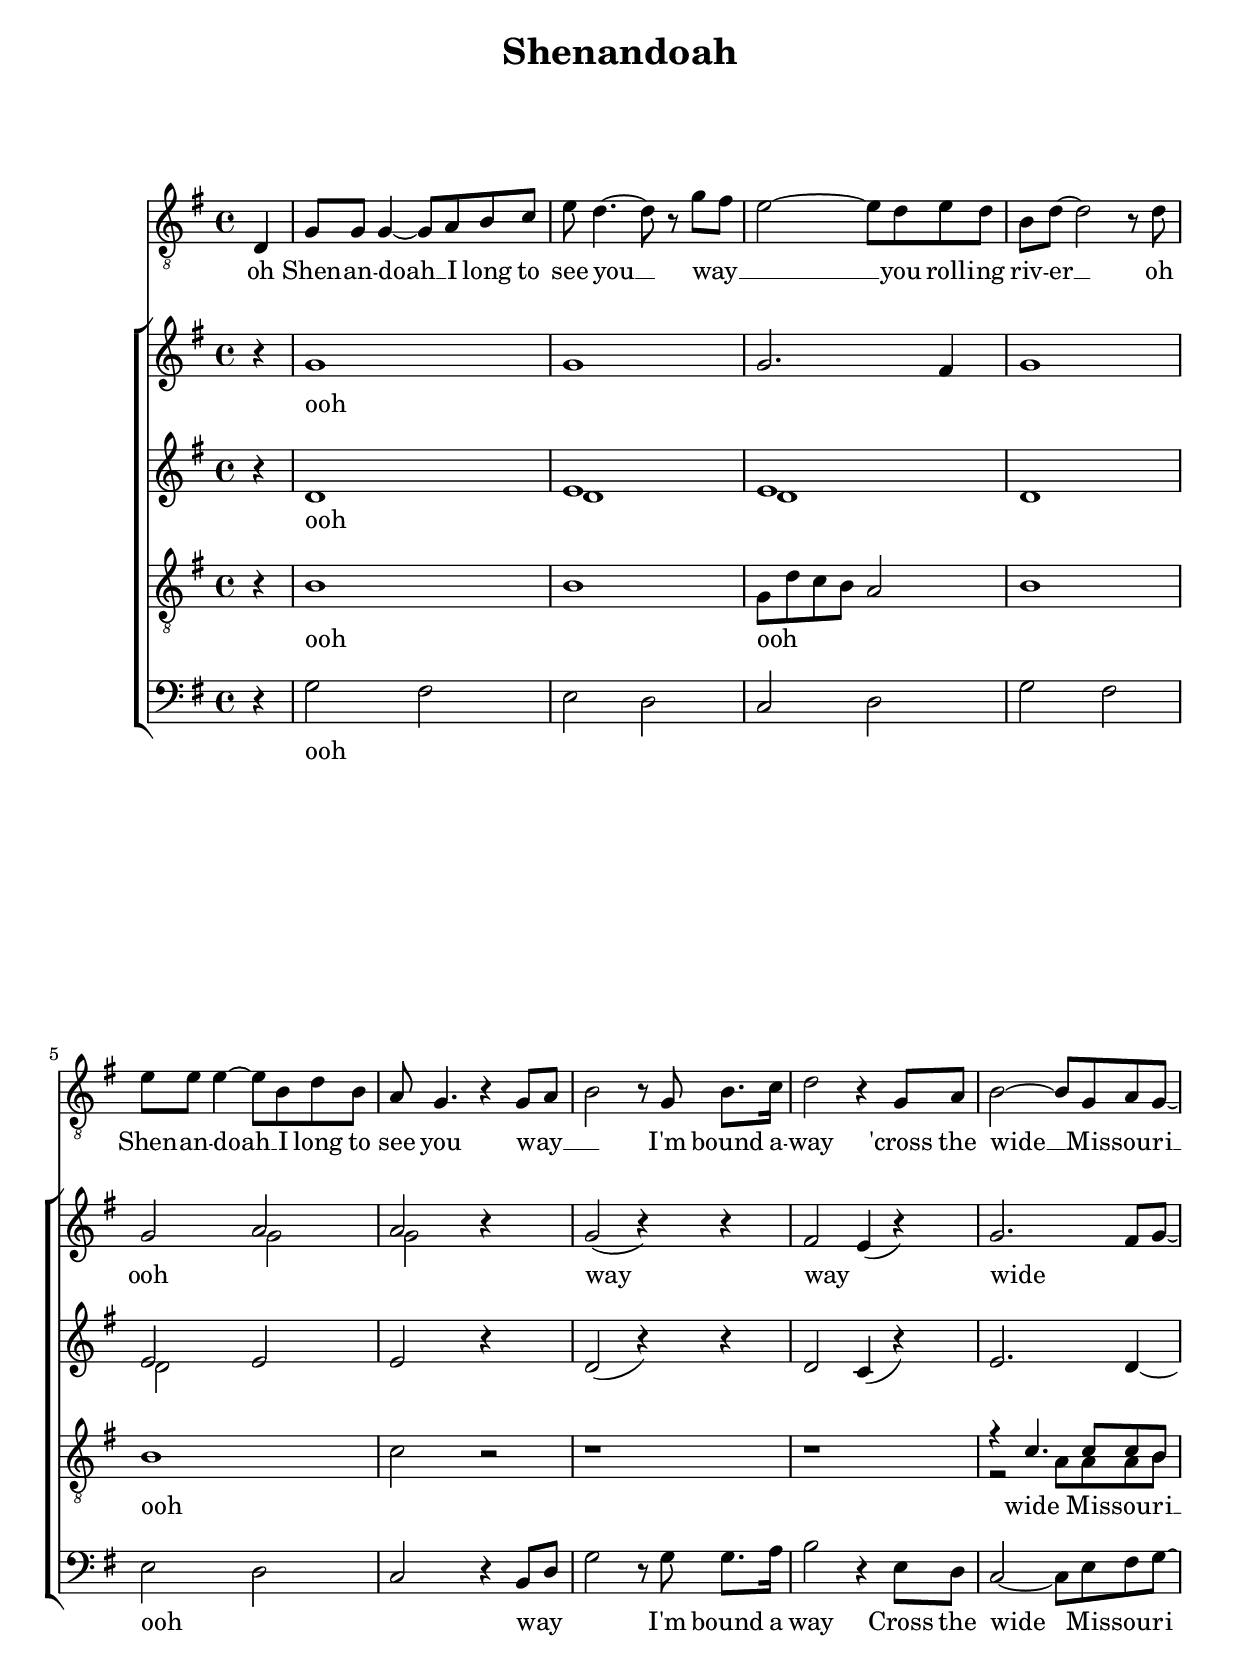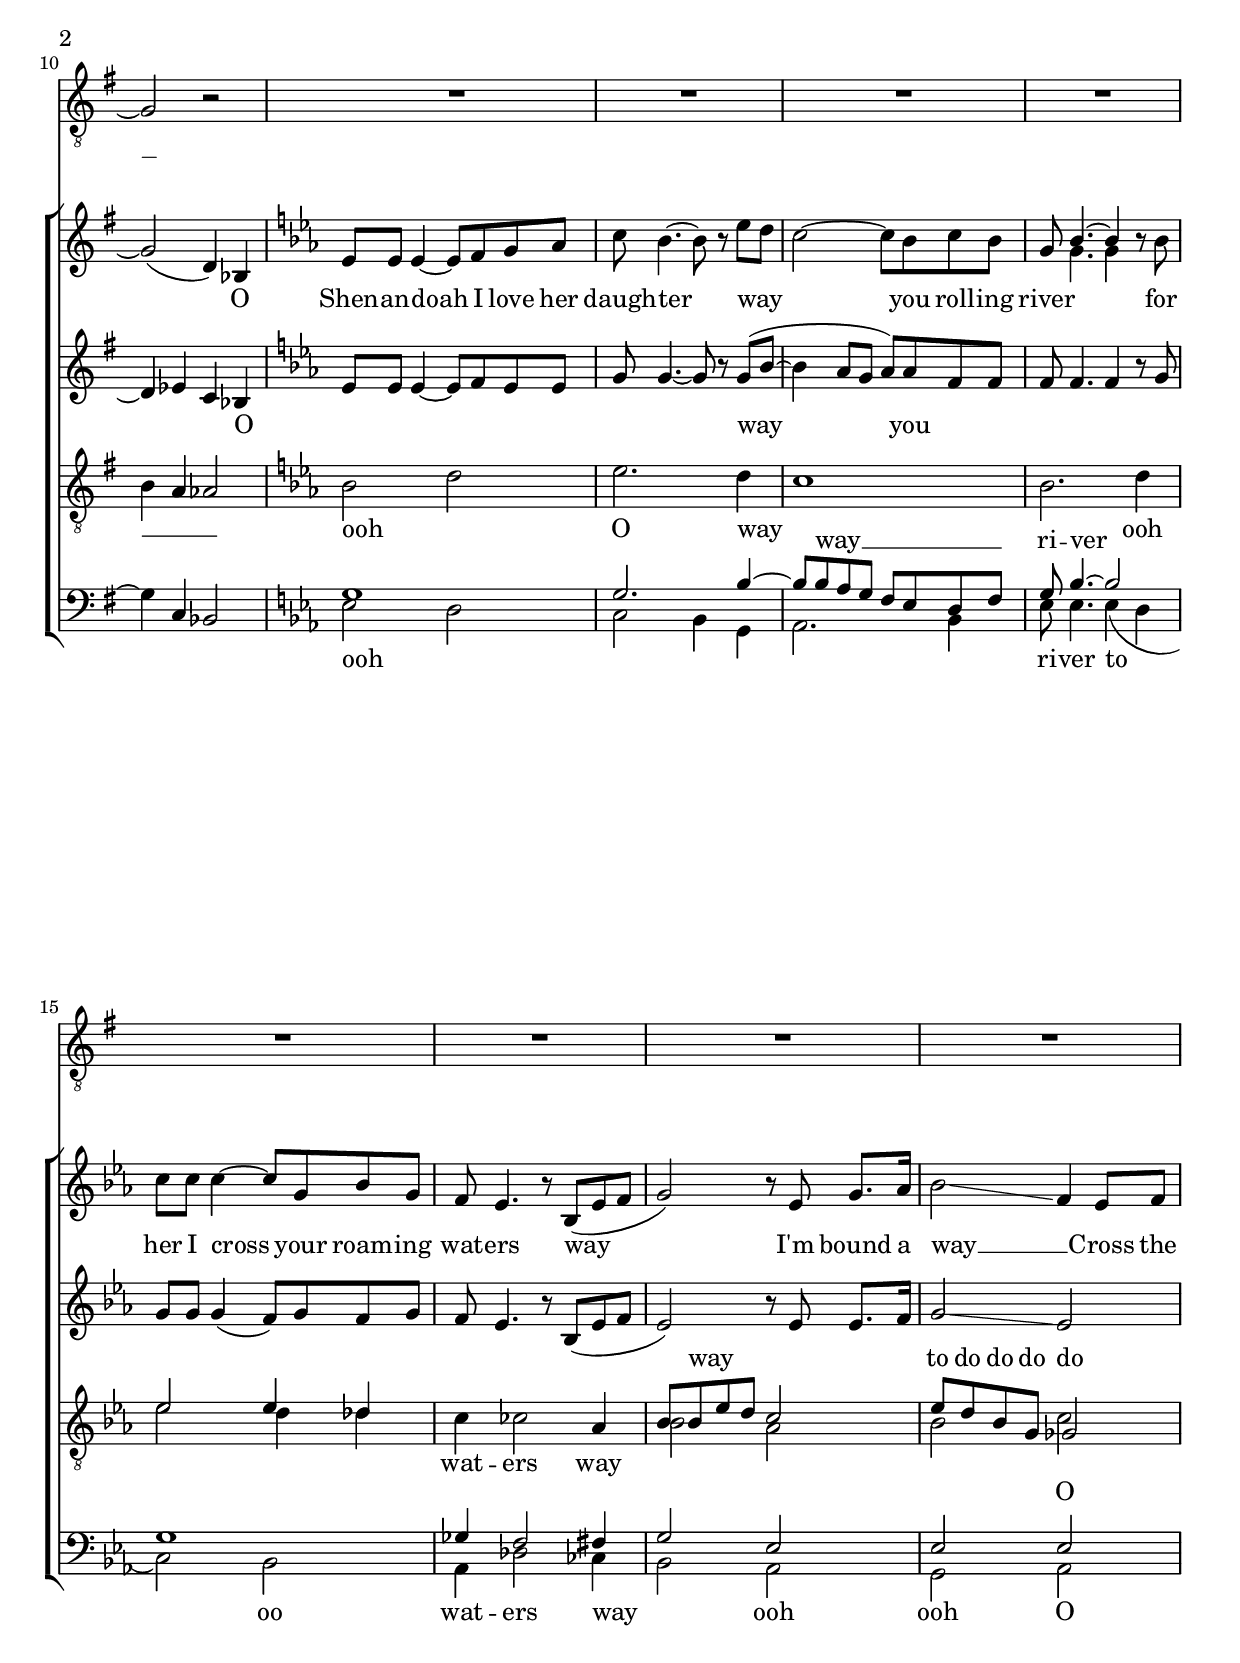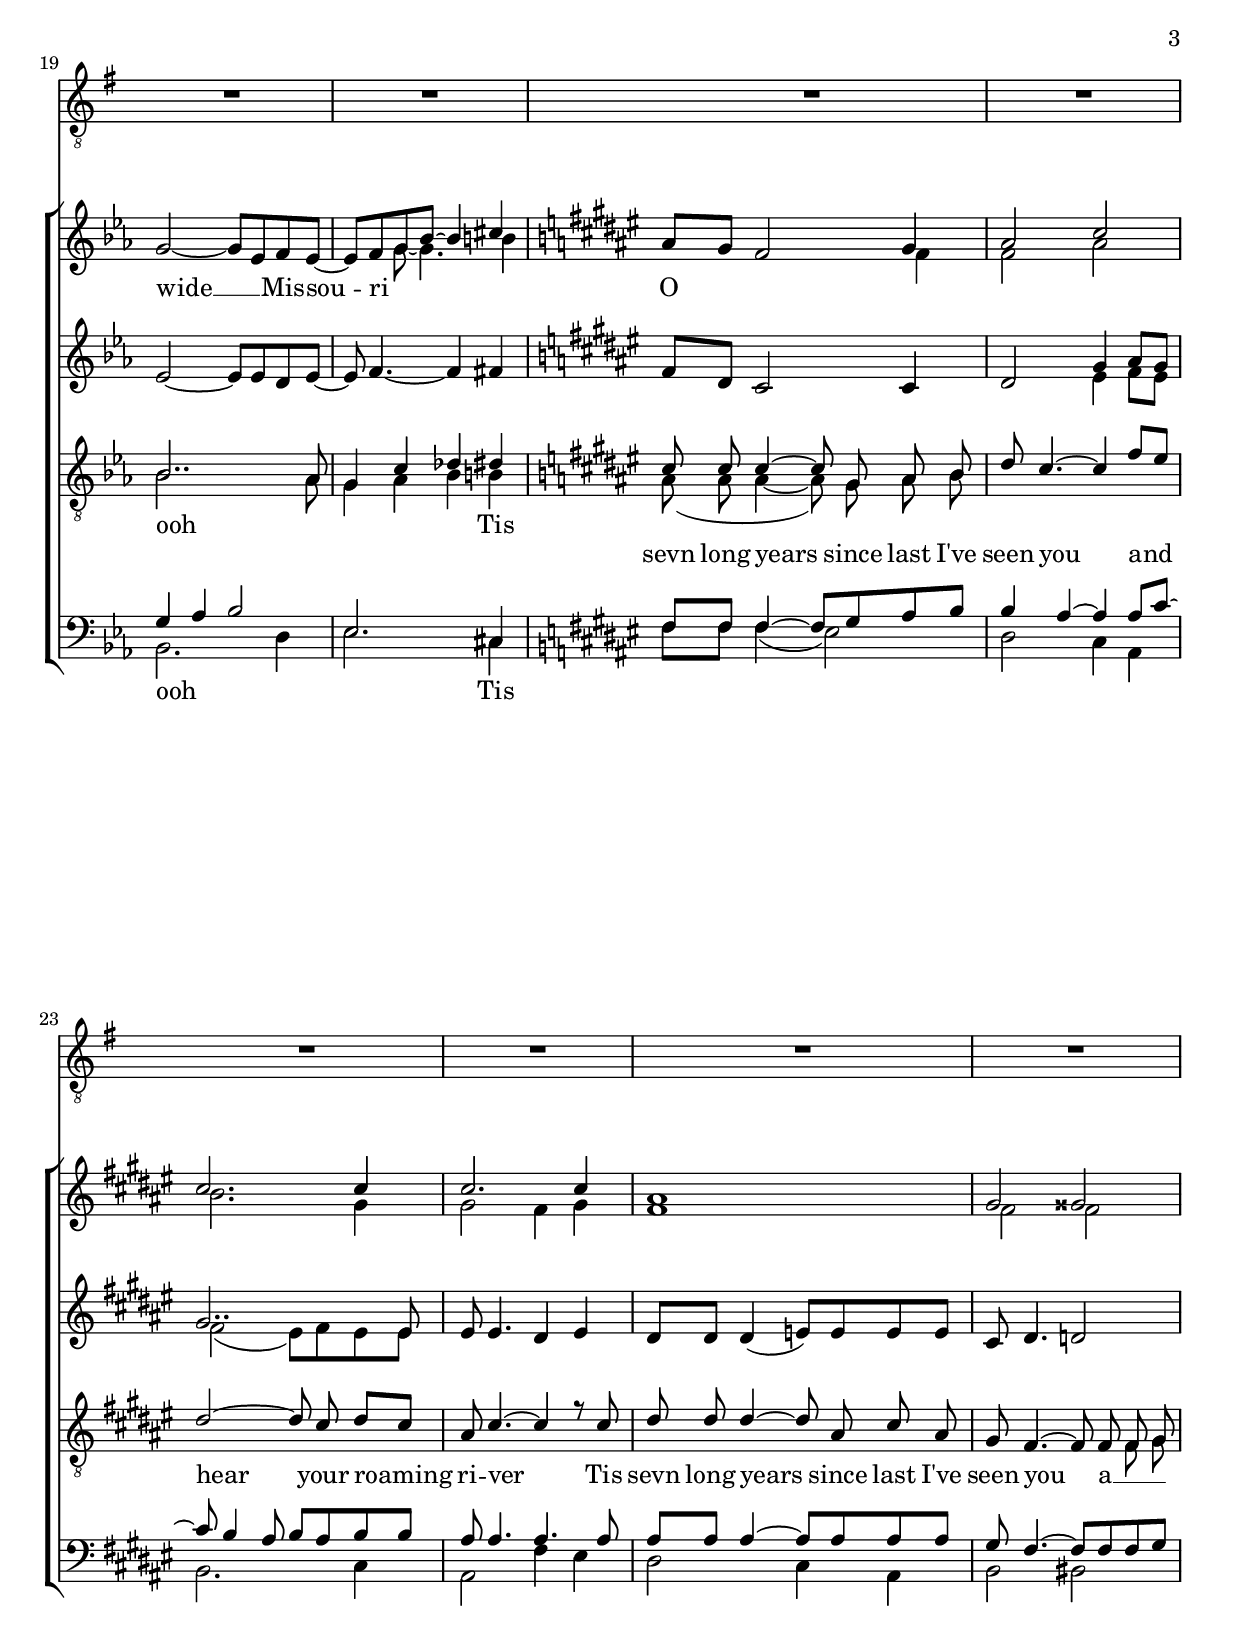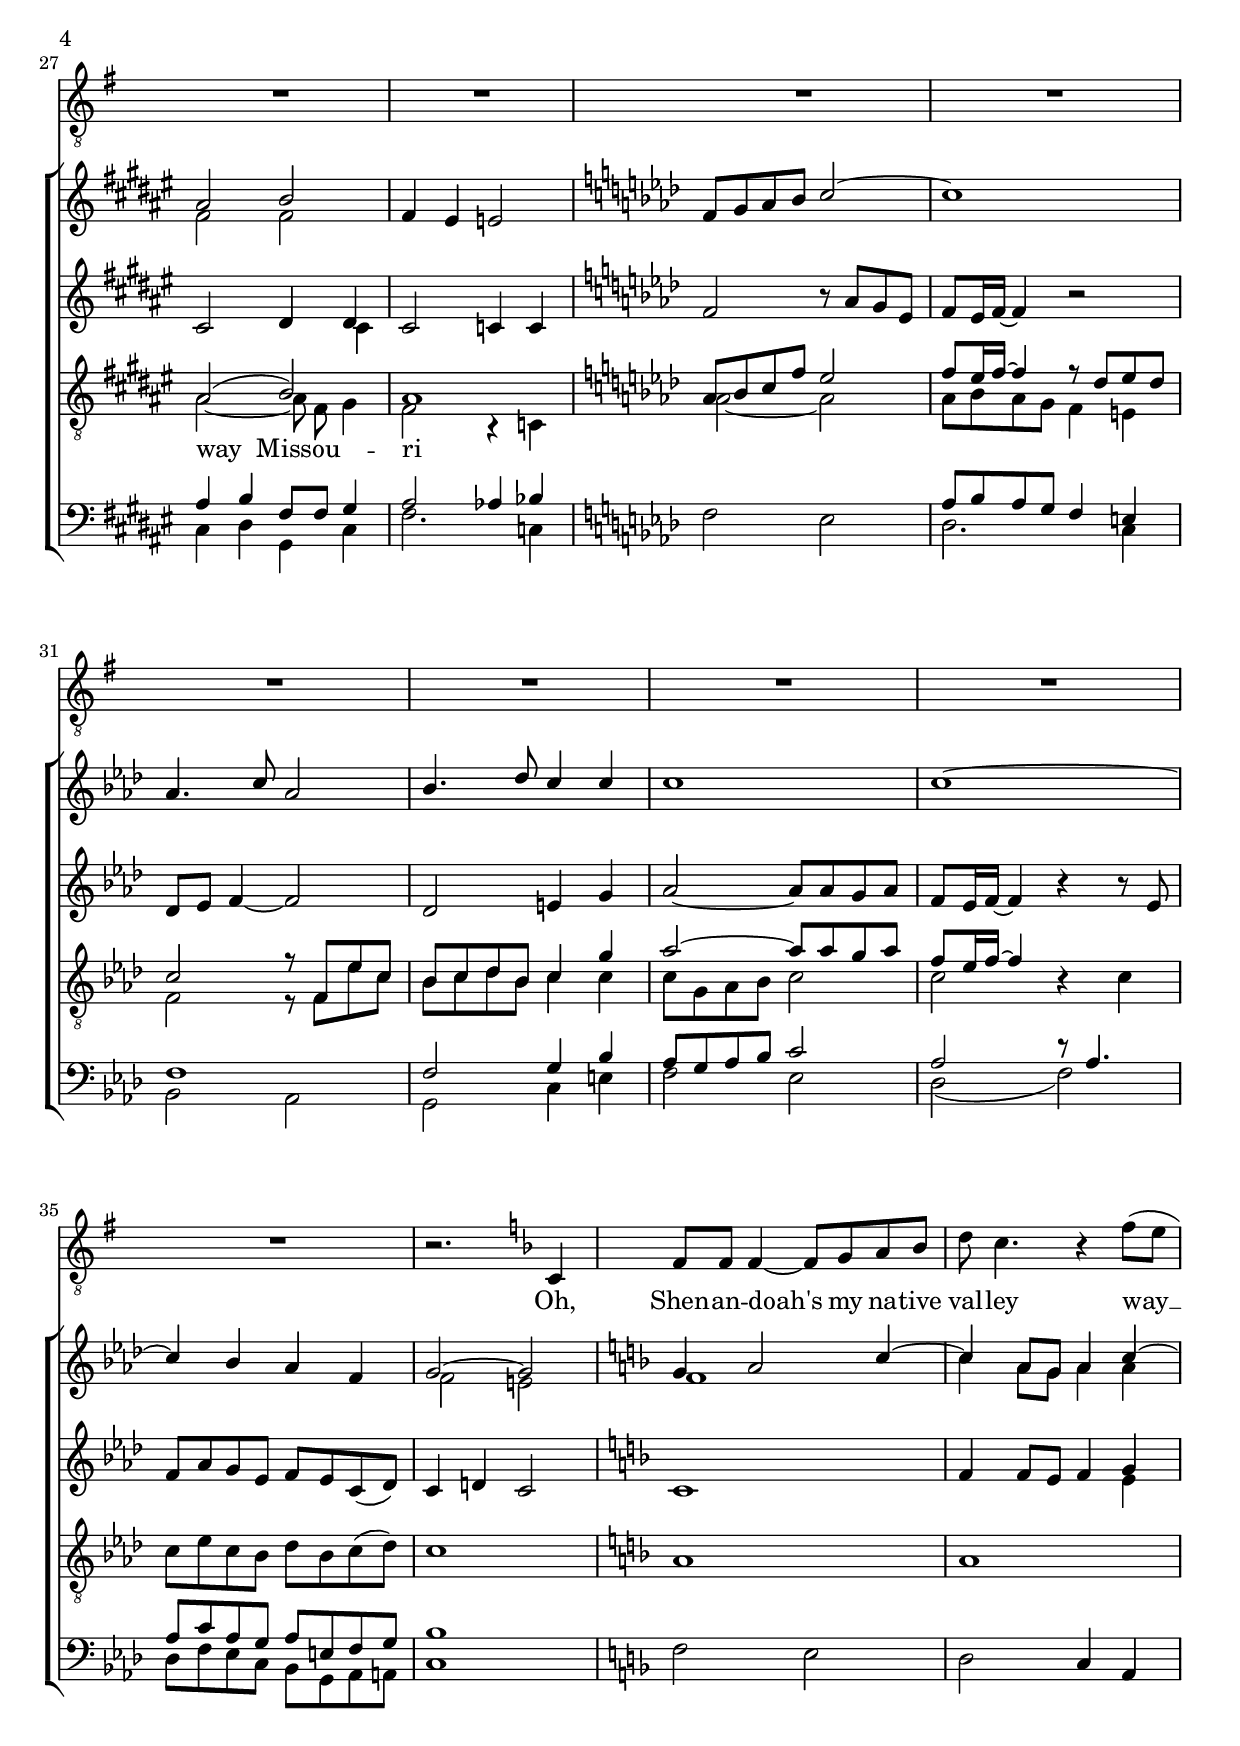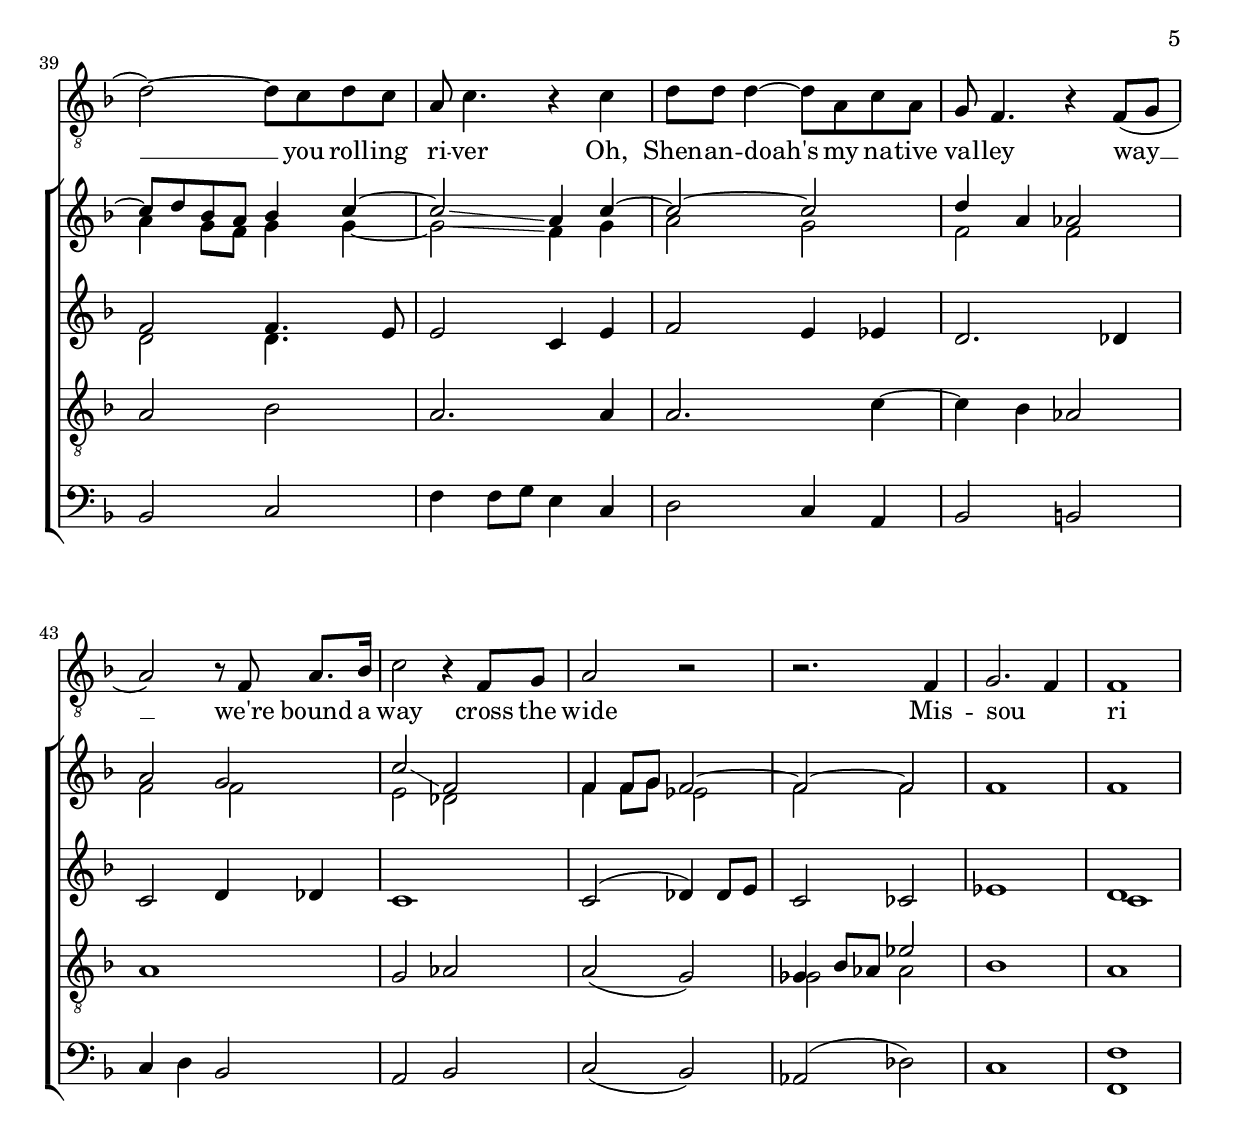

\version "2.18.2"

\header {
  title = "Shenandoah"
}

global = {
  \time 4/4
}

solo = \relative c {
  \key g \major
  \partial 4 d4 g8 g g4~ g8 a b c e d4.~ d8 r g fis e2~ e8 d e d b d~ d2 r8 d e e e4~ e8 b d b a g4. r4 g8 a b2 r8 g b8. c16 d2 r4 g,8 a b2~ b8 g a g~ g2 r2

   R1*25 r2.
   \key f \major
   c,4 f8 f f4 ~f8  g a bes | d c4. r4 f8 (e d2) ~d8 c d c | a c4. r4 c | d8 d d4 ~d8 a c a | g f4. r4 f8 (g a2) r8 f a8. bes16 | c2 r4 f,8 g | a2 r2 | r2. f4 | g2. f4 | f1 
}

solo_words = \lyricmode {
  oh Shen -- an -- doah __ I long to see you __ way __ _ _ you roll -- ing riv -- er __ oh Shen -- an -- doah __ I long to see you  way __ _ _ I'm bound a -- way 'cross the wide __ Mis -- sou -- ri __

  Oh, Shen -- an -- doah's my na -- tive val -- ley way __ you roll -- ing ri -- ver 
  Oh, Shen -- an -- doah's my na -- tive val -- ley way __ we're bound a way cross the wide Mis -- sou__ _ ri
}

soprano_notes = \relative c'' {
  \key g \major 
  \partial 4 r4 g1  g1 g2. fis4 g1 g2 << { a2 a } \\ { g2 g } >> r4*2  g2 (r4) r  fis2 e4 (r4)  g2. fis8 g ~ g2 (d4) bes
  
  \key ees \major 
  ees8 ees ees4 ~ees8 f g aes c bes4. ~bes8 r8 ees8 d c2 ~c8 bes c bes g <<{bes4. ~bes4} \\ {g4. g4}>> r8 bes c c c4 ~c8 g bes g f ees4. r8 bes8 (ees f
  g2) r8 ees g8. aes16 bes2 \glissando f4 ees8 f g2 ~g8 ees f ees ~ees8 f 
  << 
  {
    \voiceOne
    g8 bes ~bes4 cis
  } 
  \new Voice 
  {
    \voiceTwo
    g8 ~g4. b4
  } 
  >> 

  \key fis \major 
  ais8 gis fis2 << {gis4 ais2 cis cis2. cis4 cis2. cis4} \\ {fis,4 fis2 ais b2. gis4 gis2 fis4 gis } >> 
  << {ais1 gis2 gisis ais b } \\ {fis1 fis2 fis fis fis } >> fis4 eis e2

  \key aes \major
  f8 g aes bes c2 ~c1 aes4. c8 aes2 bes4. des8 c4 c
  c1 c1 ~c4 bes aes f 
  <<
   { g2 ~g }
   \\
   { f2 e }
  >>


  \key f \major
  << { \voiceOne
    g4 a2 c4 ~c4 a8 g a4 c4 ~c8 d bes a bes4 c4 ~c2 \glissando a4 c4 ~c2 ~c2 d4 a aes2 a g c \glissando f, f4 f8 g f2 ~f ~f 
  } \new Voice { \voiceTwo
    f1 c'4 a8 g a4 a a g8 f g4 g ~g2 \glissando f4 g4 a2 g2 f2 f f f e des f4 f8 g ees2 f2 f2 
  } >> 
  f1 f
}

soprano_words = \lyricmode {
 ooh _ _ _ _ ooh way way _ wide _ _ O Shen -- an -- doah I love her daugh -- ter way _ _ you roll -- ing river for her I cross your roam -- ing wat -- ers way__
 I'm bound a way __ _ Cross the wide __ _ Mis -- sou -- ri _ _ _ O 
}

alto_notes = \relative c' {
  \key g \major 
  \partial 4 r4 d1 << {e1 e1} \\ {d1 d1} >> d1 << {e2} \\ {d2} >> e2 e2 r4*2 d2 (r4) r4 d2 c4 (r4) e2. d4 ~ d4 ees4 c4 bes4 

  \key ees \major 
  ees8 ees ees4 ~ees8 f8 ees8 ees g g4. ~g8 r8 g (bes ~bes4 aes8 g aes) aes f8 f f8 f4. f4 r8 g8 g g g4 (f8) g f g f ees4. r8 bes8 (ees f
  ees2) r8 ees ees8. f16 g2 \glissando ees ees ~ees8 ees d ees ~ees f4. ~f4 fis

  \key fis \major 
  fis8 dis cis2 cis4 dis2 << { gis4 ais8 gis gis2.. eis8} \\ { eis4 fis8 eis fis2 (eis8) fis8 eis eis} >> eis8 eis4. dis4 eis

  dis8 dis dis4 (e8) e e e cis dis4. d2 cis2 dis4 << {dis4} \\ {cis4} >> cis2 c4 c

  \key aes \major
  f2 r8 aes g ees f ees16 f ~f4 r2 des8 ees f4 ~f2 des e4 g
  aes2 ~aes8 aes g aes f ees16 f ~f4 r4 r8 ees f aes g ees f ees c (des) c4 d c2  

  \key f \major
  c1 f4 f8 e f4   
  << { \voiceOne
    g4 f2 f4. 
  } \new Voice { \voiceTwo
    e4 d2 d4. 
  } >> 
  e8 e2 c4 e4 f2 e4 ees d2. des4 c2 d4 des c1 c2 (des4) des8 e c2 ces ees1 << {d1} \\ {c1} >> 
 }
alto_words = \lyricmode {
  ooh _ _ _ _ _ _ _ _ _ _  O _ _ _ _ _ _  _ _ way you
}


tenor_notes = \relative c' {
  \key g \major 
  \partial 4 r4 b1 b g8 d' c b a2 b1 b c2 r r1 r 

  <<
  {
    \voiceOne
    r4 c4. c8 c b
  } 
  \new Voice {
    \voiceTwo 
    r2 a8 a a b
  }
  >> \oneVoice

  b4 a aes2

  \key ees \major 
  bes2 d ees2. d4 c1 bes2. d4 << {ees2 ees4 des} \\ {ees2 d4 des} >> c4 ces2 aes4

  << 
    \new Voice = "tenorI"
    { 
      \voiceOne
      bes8 bes ees d c2 | ees8 d bes g ges2 | bes2.. aes8 | g4 c des dis 
    }
    \new Voice = "tenorII"
    {
      \voiceTwo
      bes2 aes | bes c | bes2.. aes8 | g4 aes bes b
    }
  >>

  \key fis \major 
  << 
    \new Voice = "tenor_fismaj"
    { 
      \voiceOne
      \autoBeamOff
      cis8 cis8 cis4 ~cis8 gis ais b 
      dis8 cis4. ~cis4 fis8[ eis] dis2 ~dis8 cis dis[ cis] ais8 cis4. ~cis4 r8 cis8 
      dis8 dis dis4 ~dis8 ais cis ais gis fis4. ~fis8 fis
      
      fis8 gis ais2 (b) ais1 
    }
    \new Voice 
    {
      \voiceTwo
      \autoBeamOff
      ais8 (ais8 ais4 ~ais8) gis ais b 
      
      % 22-26 2 tenors with baritones 
      % b4 ais4 ~ais4 ais8 cis ~cis b4 ais8 b ais b b ais ais4. ais4 r8 cis8
      
      \skip 1 \skip 1 \skip 1 \skip 1 \skip 2. 
      fis8 gis ais2 ~ais8 fis gis4 fis2 r4 c
    }
  >>
  \oneVoice

  \key aes \major
  <<
    {
      aes'8 bes c f ees2 f8 ees16 f ~f4 r8 des8 ees des c2 r8 f,8 ees' c bes c des bes c4 g'
      aes2 ~aes8 aes g aes f8 ees16 f ~f4
    }
    \\
    {
      aes,2 ~aes aes8 bes aes g f4 e f2 r8 f8 ees' c bes c des bes c4 c
      c8 g aes bes c2 c
    }
  >>

  r4 c c8 ees c bes des bes c (des) c1
  
  \key f \major
  a1 a a2 bes a2. a4 a2. c4 ~c4 bes aes2 a1 g2 aes a (g)  

  << 
    \new Voice
    { 
      \voiceOne
      ges4 bes8 aes ees'2
    }
    \new Voice
    {
      \voiceTwo
      ges,2 aes 
    }
  >>
  \oneVoice

  bes1 a1 
}
tenor_words = \lyricmode {
   ooh _ ooh _ _ _ _ _ ooh _ wide Mis -- sou -- ri __ _ _  _ ooh _ O way _ _ ooh wat -- ers way
}

tenorI_words = \lyricmode {
  \skip 8 way _ _ _ to do do do do
}
tenorII_words = \lyricmode {
  \skip 1 \skip 1 \skip 1 O ooh _ _ _ _ Tis
}


bass_notes = \relative c' {
  \key g \major 
  \partial 4 r4 g2 fis e d c d g fis e d c r4 b8 d g2 r8 g g8. a16 b2 r4 e,8 d c2~c8 e fis g~g4 c,4 bes2
  
  \key ees \major << 
    \new Voice = "bari" { 
      \voiceOne
      g'1 g2. bes4 ~bes8 bes aes g f ees d f g bes4. ~bes2 g1 ges4 f2 fis4 
      g2 ees ees ees g4 aes bes2 ees,2. cis4


    } 
    \new Voice = "bass"
    { 
      \voiceTwo
      ees2 d c bes4 g aes2. bes4 ees8 ees4. ees4 (d c2) bes aes4 des2 ces4 
      bes2 aes g aes bes2. d4 ees2. cis4
    }
  >>
  \oneVoice

  \key fis \major 
  << 
    \new Voice
    {
      \voiceOne 
      fis8 fis fis4 ~fis8 gis ais b b4 ais ~ais ais8 cis ~cis b4 ais8 b ais b b ais8 ais4. ais4. ais8
      ais8 ais ais4 ~ais8 ais ais ais gis fis4. ~fis8 fis fis gis ais4 b fis8 fis gis4 ais2 aes4 bes
    }
    \new Voice
    {
      \voiceTwo
      fis8 fis fis4 (eis2) dis2 cis4 ais b2. cis4 ais2 fis'4 eis
      dis2 cis4 ais b2 bis cis4 dis gis, cis fis2. c4
    }
  >>
  \oneVoice

  \key aes \major
  f2 ees 
  <<
    {
      \voiceOne
      aes8 bes aes g f4 e f1 f2 g4 bes
      aes8 g aes bes c2 aes2 r8 aes4. aes8 c aes g aes e f g bes1 
    }
    \new Voice
    {
      \voiceTwo
      des,2. c4 bes2 aes g2 c4 e
      f2 ees des (f) des8 f ees c bes g aes a c1
    }
  >>
  \oneVoice

  \key f \major
  f2 e d c4 a bes2 c f4 f8 g e4 c d2 c4 a bes2 b c4 d bes2 a bes c2 (bes) aes (des) c1 << {f1} \\ {f,1} >>
}

basses_words = \lyricmode {
  ooh _ _ _ _ _ _ _  ooh _ _ way_ _ _  I'm bound a way Cross the wide Mis -- sou -- ri _ _
}
bass_words = \lyricmode {
  ooh _ _ _ _ _ _ ri -- ver to oo wat -- ers way _ ooh ooh O ooh _ _ Tis
}
bari_words = \lyricmode {
  \skip 1 \skip 1 \skip 4. way __ _ _ _ _ _ _  ri -- ver _ 
} 

\score {
<<
  \new Staff <<
    \new Voice = "solo" <<
      \clef "treble_8"
      \global
      \solo
    >>

    \lyricsto "solo" \new Lyrics \solo_words
  >>
  \new ChoirStaff <<
    \new Staff <<
      \new Voice = "soprano" <<
        \global
        \soprano_notes
      >>
      \lyricsto "soprano" \new Lyrics \soprano_words
    >>
    \new Staff <<
      \new Voice = "alto" <<
        \global
        \alto_notes
      >>
      \lyricsto "alto" \new Lyrics \alto_words
    >>
    \new Staff = "tenorStaff" <<
      \new Voice = "tenor" <<
        \clef "treble_8"
        \global
        \tenor_notes
      >>
      \lyricsto "tenor" \new Lyrics \tenor_words

      \new Lyrics \with { alignAboveContext = #"tenorStaff" }
        \lyricsto "tenorI" \tenorI_words

      \new Lyrics 
        \lyricsto "tenorII" \tenorII_words 

      \new Lyrics \lyricsto "tenor_fismaj" \lyricmode {
         sevn long years since last I've seen you and hear your roaming ri -- ver
         Tis sevn long years since last I've seen you a __ _ _ way__Missou -- ri 
      }

    >>
    \new Staff = "bassStaff" <<
      \new Voice = "basses" <<
        \clef bass
        \global
        \bass_notes
      >>
      \lyricsto "basses" \new Lyrics \basses_words

      \new Lyrics \with { alignAboveContext = #"bassStaff" }
        \lyricsto "bari" \bari_words

      \new Lyrics 
        \lyricsto "bass" \bass_words  

    >>
  >>
>>
}